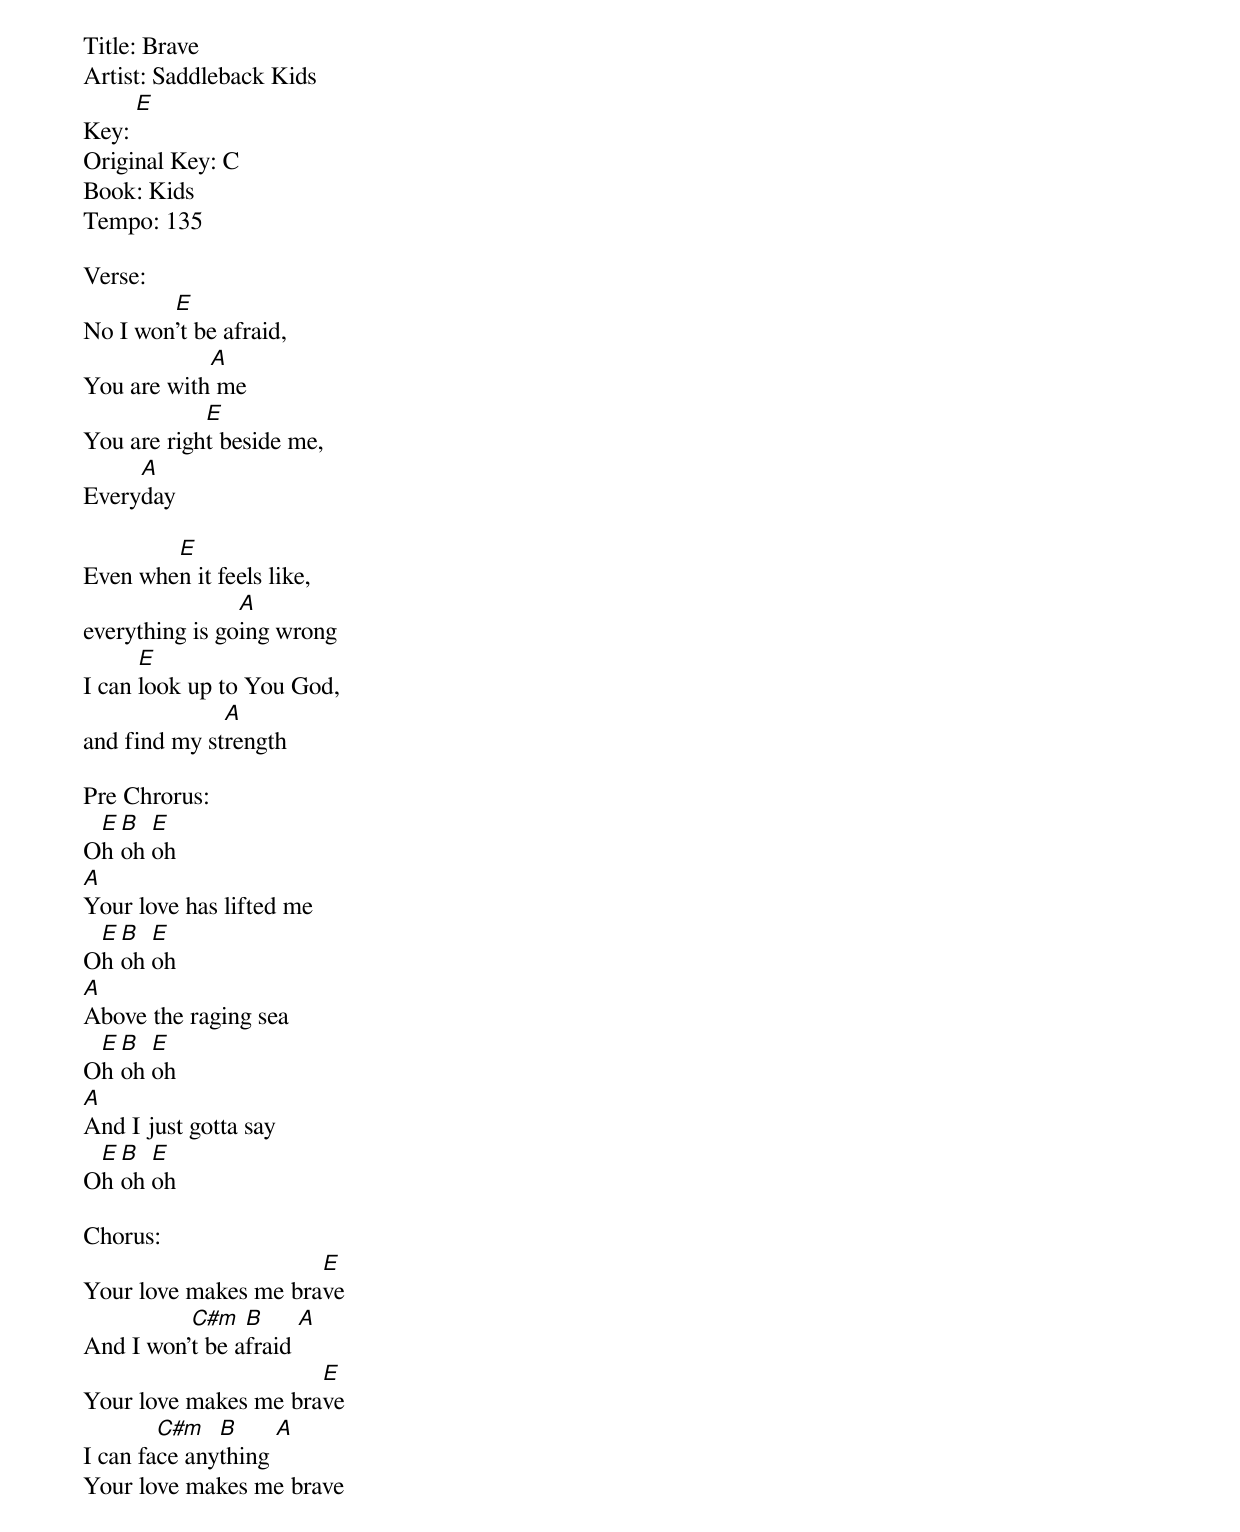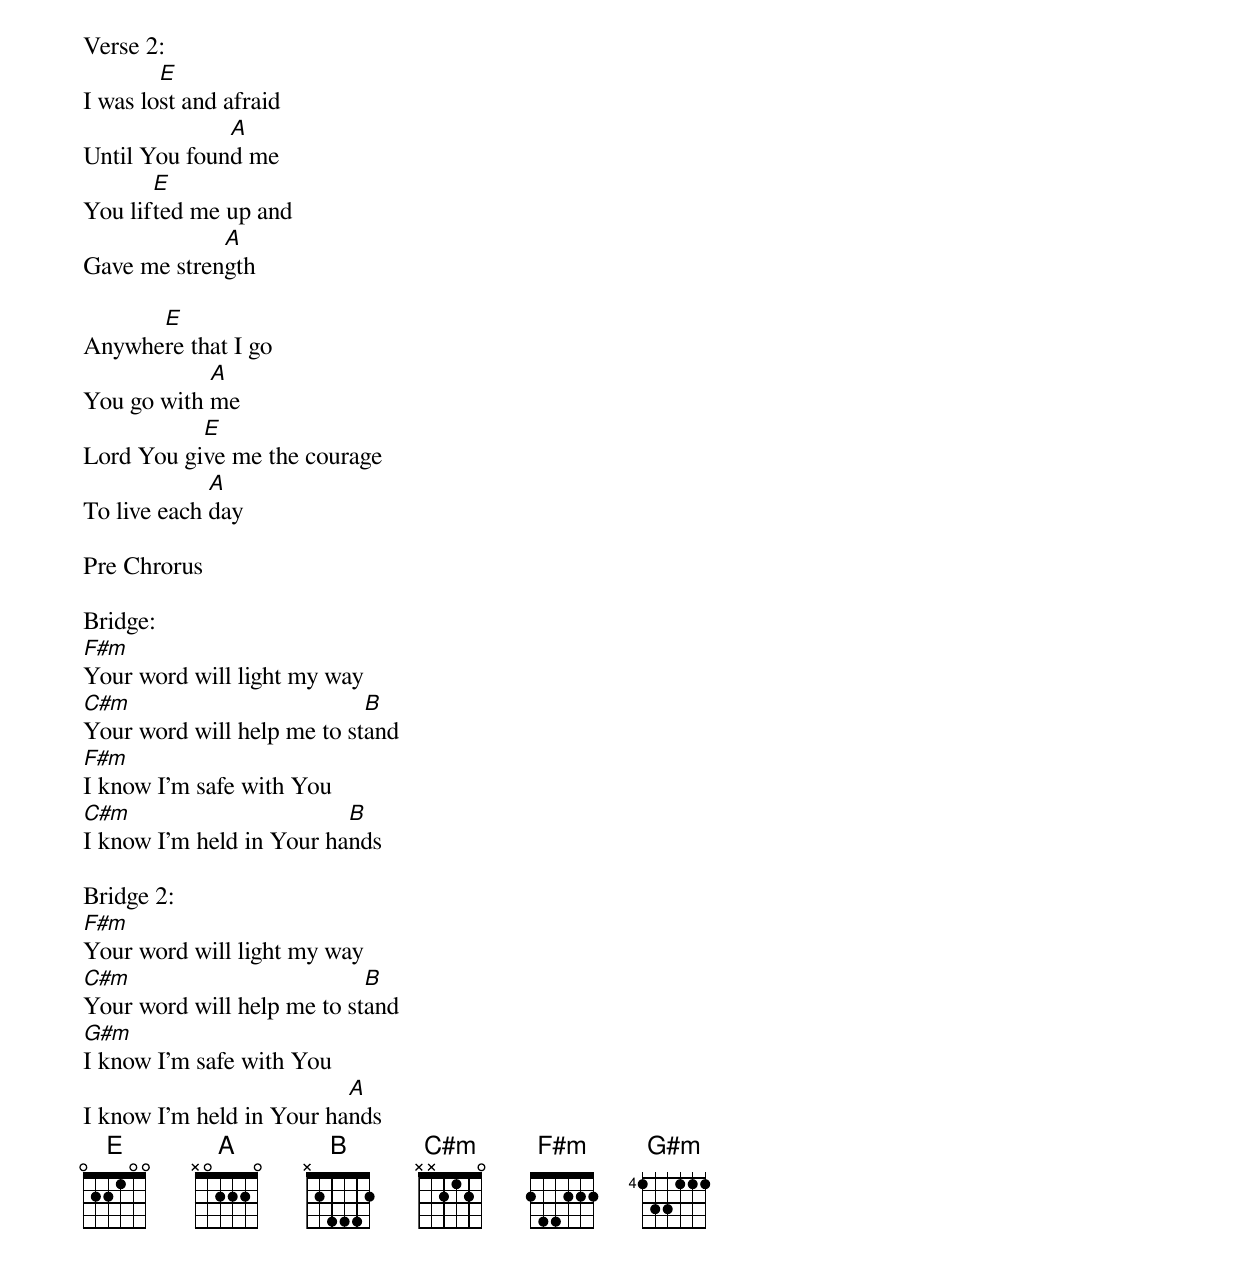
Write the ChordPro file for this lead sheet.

Title: Brave
Artist: Saddleback Kids
Key: [E]
Original Key: C
Book: Kids
Tempo: 135

Verse:
No I won[E]'t be afraid,
You are with[A] me
You are righ[E]t beside me,
Every[A]day

Even whe[E]n it feels like,
everything is go[A]ing wrong
I can [E]look up to You God,
and find my st[A]rength

Pre Chrorus:
O[E]h [B]oh [E]oh
[A]Your love has lifted me
O[E]h [B]oh [E]oh
[A]Above the raging sea
O[E]h [B]oh [E]oh
[A]And I just gotta say
O[E]h [B]oh [E]oh

Chorus:
Your love makes me bra[E]ve
And I won'[C#m]t be a[B]fraid [A]
Your love makes me bra[E]ve
I can fa[C#m]ce any[B]thing [A]
Your love makes me brave

Verse 2:
I was lo[E]st and afraid
Until You foun[A]d me
You lif[E]ted me up and
Gave me stren[A]gth

Anywhe[E]re that I go
You go with [A]me
Lord You gi[E]ve me the courage
To live each [A]day

Pre Chrorus

Bridge:
[F#m]Your word will light my way
[C#m]Your word will help me to st[B]and
[F#m]I know I'm safe with You
[C#m]I know I'm held in Your ha[B]nds

Bridge 2:
[F#m]Your word will light my way
[C#m]Your word will help me to st[B]and
[G#m]I know I'm safe with You
I know I'm held in Your ha[A]nds
